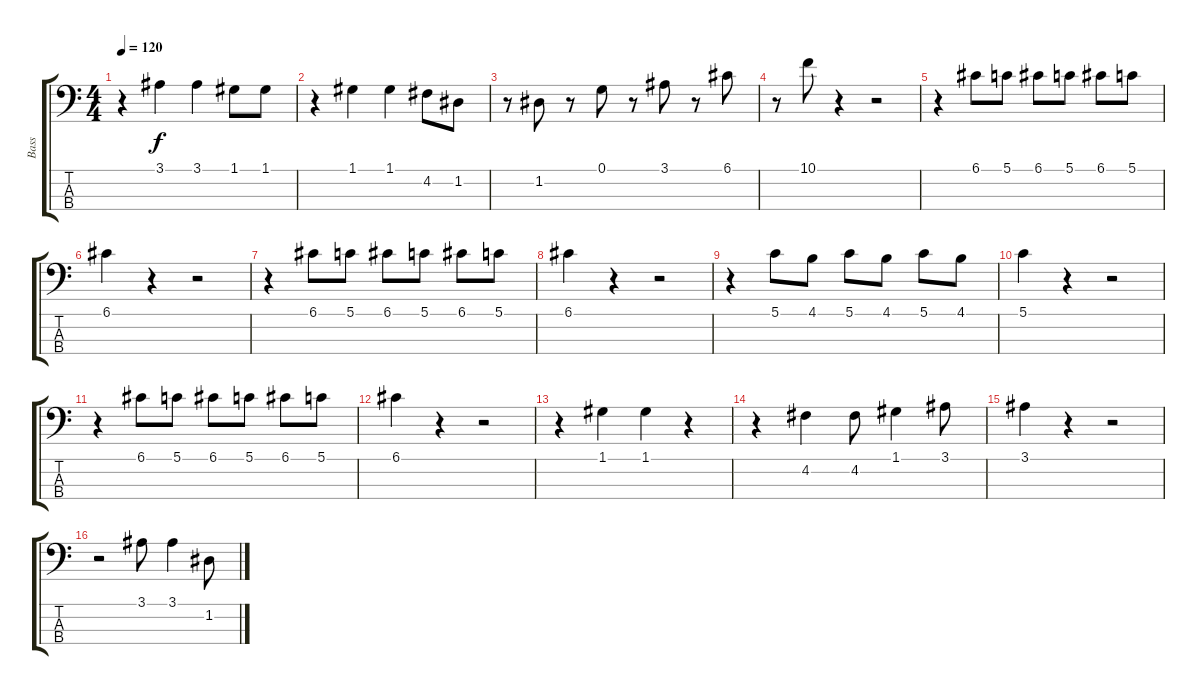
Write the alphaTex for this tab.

\track ("Bass" "Bass") {instrument electricbasspick}
\staff {score tabs}
\tuning (G2 D2 A1 E1) {hide}
\ts (4 4)
\tempo 120
\clef f4
\ks c
r.4{dy f instrument electricbasspick} 3.1.4 3.1.4 1.1.8 1.1.8 |
r.4 1.1.4 1.1.4 4.2.8 1.2.8 |
r.8 1.2.8 r.8 0.1.8 r.8 3.1.8 r.8 6.1.8 |
r.8 10.1.8 r.4 r.2 |
r.4 6.1.8 5.1.8 6.1.8 5.1.8 6.1.8 5.1.8 |
6.1.4 r.4 r.2 |
r.4 6.1.8 5.1.8 6.1.8 5.1.8 6.1.8 5.1.8 |
6.1.4 r.4 r.2 |
r.4 5.1.8 4.1.8 5.1.8 4.1.8 5.1.8 4.1.8 |
5.1.4 r.4 r.2 |
r.4 6.1.8 5.1.8 6.1.8 5.1.8 6.1.8 5.1.8 |
6.1.4 r.4 r.2 |
r.4 1.1.4 1.1.4 r.4 |
r.4 4.2.4 4.2.8 1.1.4 3.1.8 |
3.1.4 r.4 r.2 |
r.2 3.1.8 3.1.4 1.2.8
